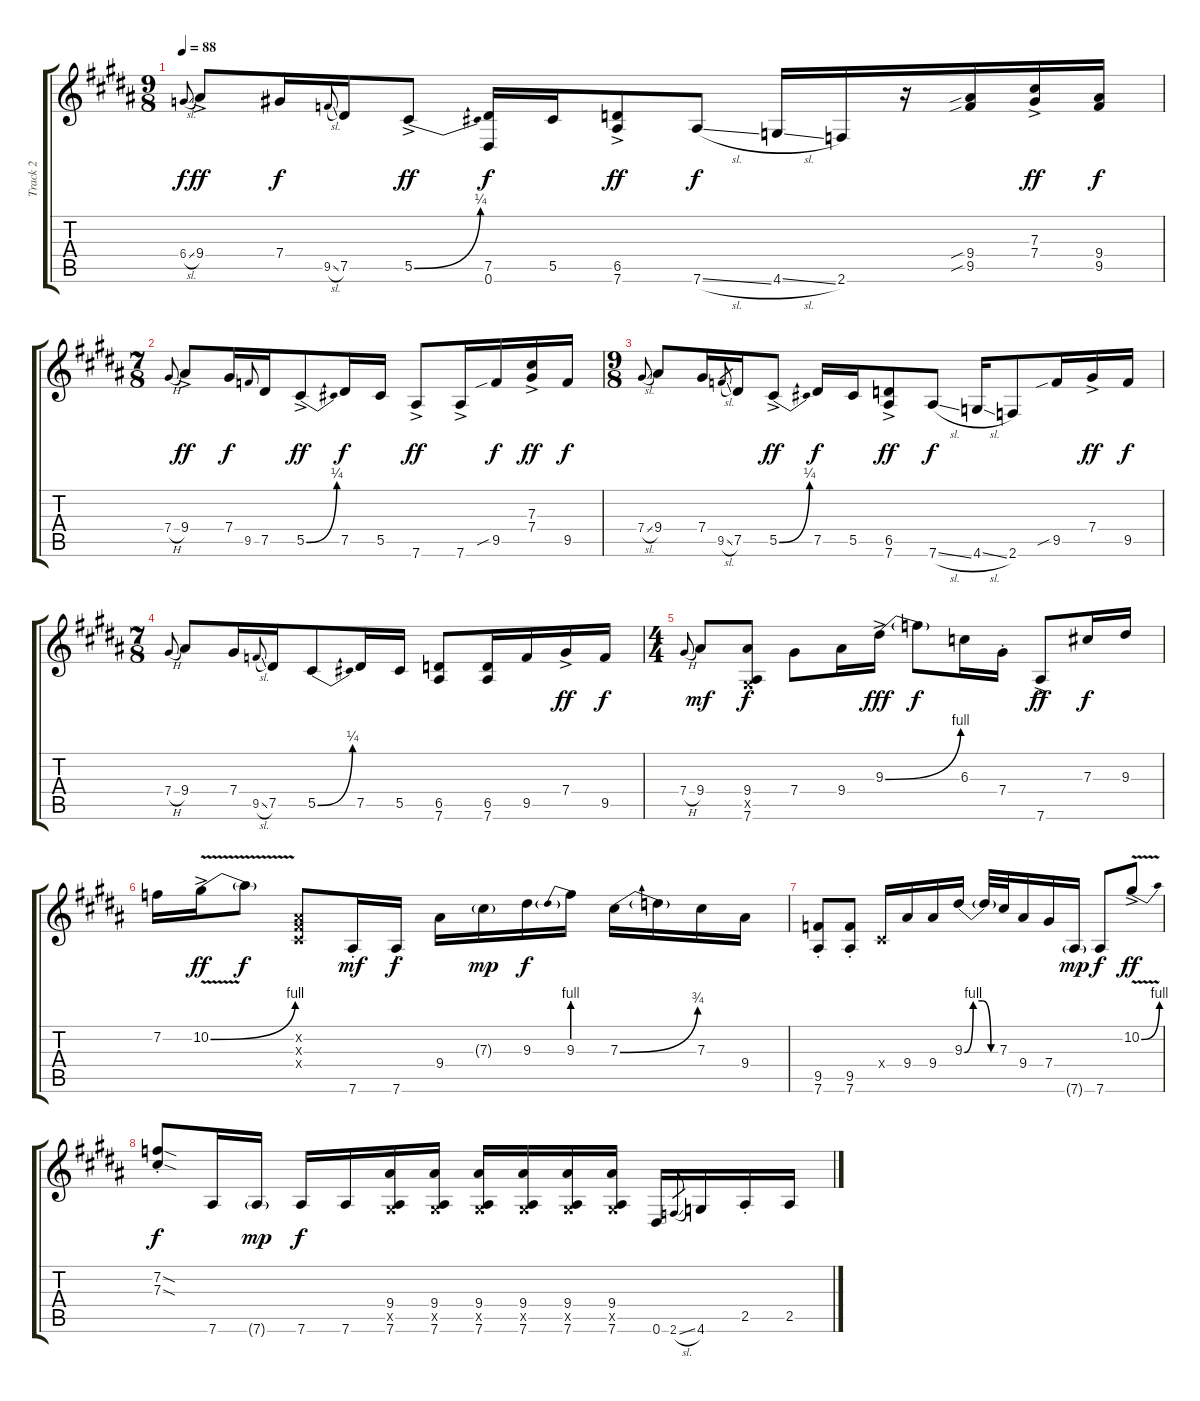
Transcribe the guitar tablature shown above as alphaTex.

\track ("Track 2" "Track 2") {instrument electricguitarjazz}
\staff {score tabs}
\tuning (Eb4 Bb3 Gb3 Db3 Ab2 Eb2) {hide}
\ts (9 8)
\tempo 88
\clef g2
\ks b
6.4{sl}.8{gr onbeat dy f} 9.4{ac}.8{dy ff} 7.4.16{dy f} 9.5{sl}.8{gr onbeat} 7.5.16 5.5{be (bend 0 0 60 1) ac}.8{dy ff} (7.5 0.6).16{dy f} 5.5.16 (6.5{ac} 7.6{ac}).8{dy ff} 7.6{sl}.8{dy f} 4.6{sl}.16 2.6.16 r.16 (9.4{sib} 9.5{sib}).16 (7.3{ac} 7.4{ac}).16{dy ff} (9.4 9.5).16{dy f} |
\ts (7 8)
7.4{h}.8{gr onbeat} 9.4{ac}.8{dy ff} 7.4.16{dy f} 9.5.8{gr onbeat} 7.5.16 5.5{be (bend 0 0 60 1) ac}.8{dy ff} 7.5.16{dy f} 5.5.16 7.6{ac}.8{dy ff} 7.6{ac}.16 9.5{sib}.16{dy f} (7.3{ac} 7.4{ac}).16{dy ff} 9.5.16{dy f} |
\ts (9 8)
7.4{sl}.8{gr onbeat} 9.4.8 7.4.16 9.5{sl}.8{gr} 7.5.16 5.5{be (bend 0 0 60 1) ac}.8{dy ff} 7.5.16{dy f} 5.5.16 (6.5{ac} 7.6{ac}).8{dy ff} 7.6{sl}.8{dy f} 4.6{sl}.16 2.6.8 9.5{sib}.16 7.4{ac}.16{dy ff} 9.5.16{dy f} |
\ts (7 8)
7.4{h}.8{gr onbeat} 9.4.8 7.4.16 9.5{sl}.8{gr onbeat} 7.5.16 5.5{be (bend 0 0 60 1)}.8 7.5.16 5.5.16 (6.5 7.6).8 (6.5 7.6).16 9.5.16 7.4{ac}.16{dy ff} 9.5.16{dy f} |
\ts (4 4)
7.4{h}.8{gr onbeat} 9.4.8{dy mf} (9.4 0.5{x} 7.6).8{dy f} 7.4.8 9.4.16 9.3{be (bend 0 0 60 4) ac}.16{dy fff} 9.3{t}.8{dy f} 6.3.16 7.4{st}.16 7.6{ac}.8{dy ff} 7.3.16{dy f} 9.3.16 |
7.2.16 10.2{be (bend 0 0 60 4) v ac}.16{dy ff} 10.2{t}.8{dy f} (0.2{x} 0.3{x} 0.4{x}).8 7.6{st}.16{dy mf} 7.6{st}.16{dy f} 9.4.16 7.3{g}.16{dy mp} 9.3.16{dy f} 9.3{be (prebend 0 4 60 4)}.16 7.3{be (bend 0 0 60 3)}.16 7.3{t}.16 7.3.16 9.4.16 |
(9.5{st} 7.6{st}).8 (9.5{st} 7.6{st}).8 0.4{x}.16 9.4.16 9.4.16 9.3{be (custom 0 0 15 4 30 4 45 0 60 0)}.16 9.3{t}.32 7.3.32 9.4.16 7.4.16 7.6{g}.16{dy mp} 7.6.8{dy f} 10.2{be (bend 0 0 60 4) v ac}.8{dy ff} |
(7.2{sod st} 7.3{sod st}).8{dy f} 7.6.16 7.6{g}.16{dy mp} 7.6.16{dy f} 7.6.16 (9.4 0.5{x} 7.6).16 (9.4 0.5{x} 7.6).16 (9.4 0.5{x} 7.6).16 (9.4 0.5{x} 7.6).16 (9.4 0.5{x} 7.6).16 (9.4 0.5{x} 7.6).16 0.6.16 2.6{sl}.8{gr} 4.6.16 2.5{st}.16 2.5.16
